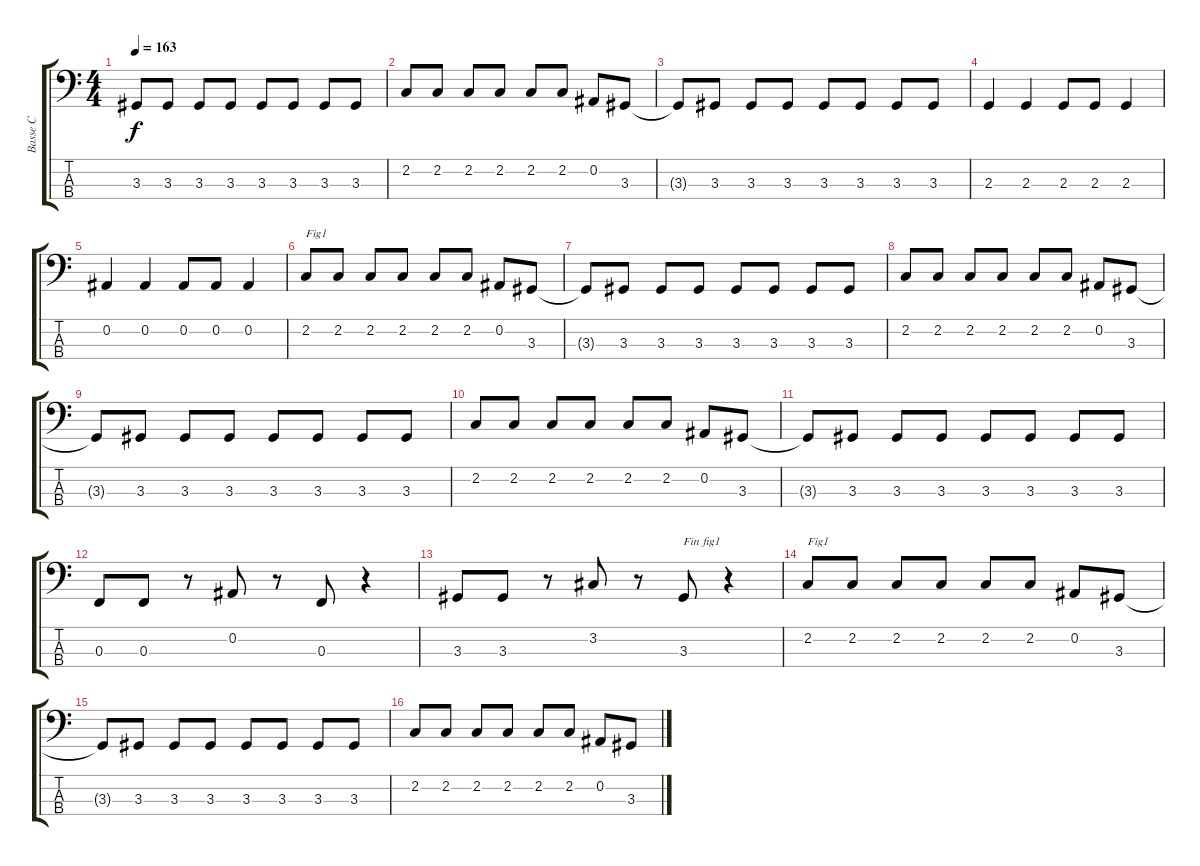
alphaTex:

\track ("Basse C" "Basse C") {instrument electricbassfinger}
\staff {score tabs}
\tuning (Eb2 Bb1 F1 C1) {hide}
\ts (4 4)
\tempo 163
\clef f4
\ks c
3.3{t}.8{dy f} 3.3.8 3.3.8 3.3.8 3.3.8 3.3.8 3.3.8 3.3.8 |
2.2.8 2.2.8 2.2.8 2.2.8 2.2.8 2.2.8 0.2.8 3.3.8 |
3.3{t}.8 3.3.8 3.3.8 3.3.8 3.3.8 3.3.8 3.3.8 3.3.8 |
2.3.4 2.3.4 2.3.8 2.3.8 2.3.4 |
0.2.4 0.2.4 0.2.8 0.2.8 0.2.4 |
2.2.8{txt "Fig1"} 2.2.8 2.2.8 2.2.8 2.2.8 2.2.8 0.2.8 3.3.8 |
3.3{t}.8 3.3.8 3.3.8 3.3.8 3.3.8 3.3.8 3.3.8 3.3.8 |
2.2.8 2.2.8 2.2.8 2.2.8 2.2.8 2.2.8 0.2.8 3.3.8 |
3.3{t}.8 3.3.8 3.3.8 3.3.8 3.3.8 3.3.8 3.3.8 3.3.8 |
2.2.8 2.2.8 2.2.8 2.2.8 2.2.8 2.2.8 0.2.8 3.3.8 |
3.3{t}.8 3.3.8 3.3.8 3.3.8 3.3.8 3.3.8 3.3.8 3.3.8 |
0.3.8 0.3.8 r.8 0.2.8 r.8 0.3.8 r.4 |
3.3.8 3.3.8 r.8 3.2.8 r.8 3.3.8{txt "Fin fig1"} r.4 |
2.2.8{txt "Fig1"} 2.2.8 2.2.8 2.2.8 2.2.8 2.2.8 0.2.8 3.3.8 |
3.3{t}.8 3.3.8 3.3.8 3.3.8 3.3.8 3.3.8 3.3.8 3.3.8 |
2.2.8 2.2.8 2.2.8 2.2.8 2.2.8 2.2.8 0.2.8 3.3.8
